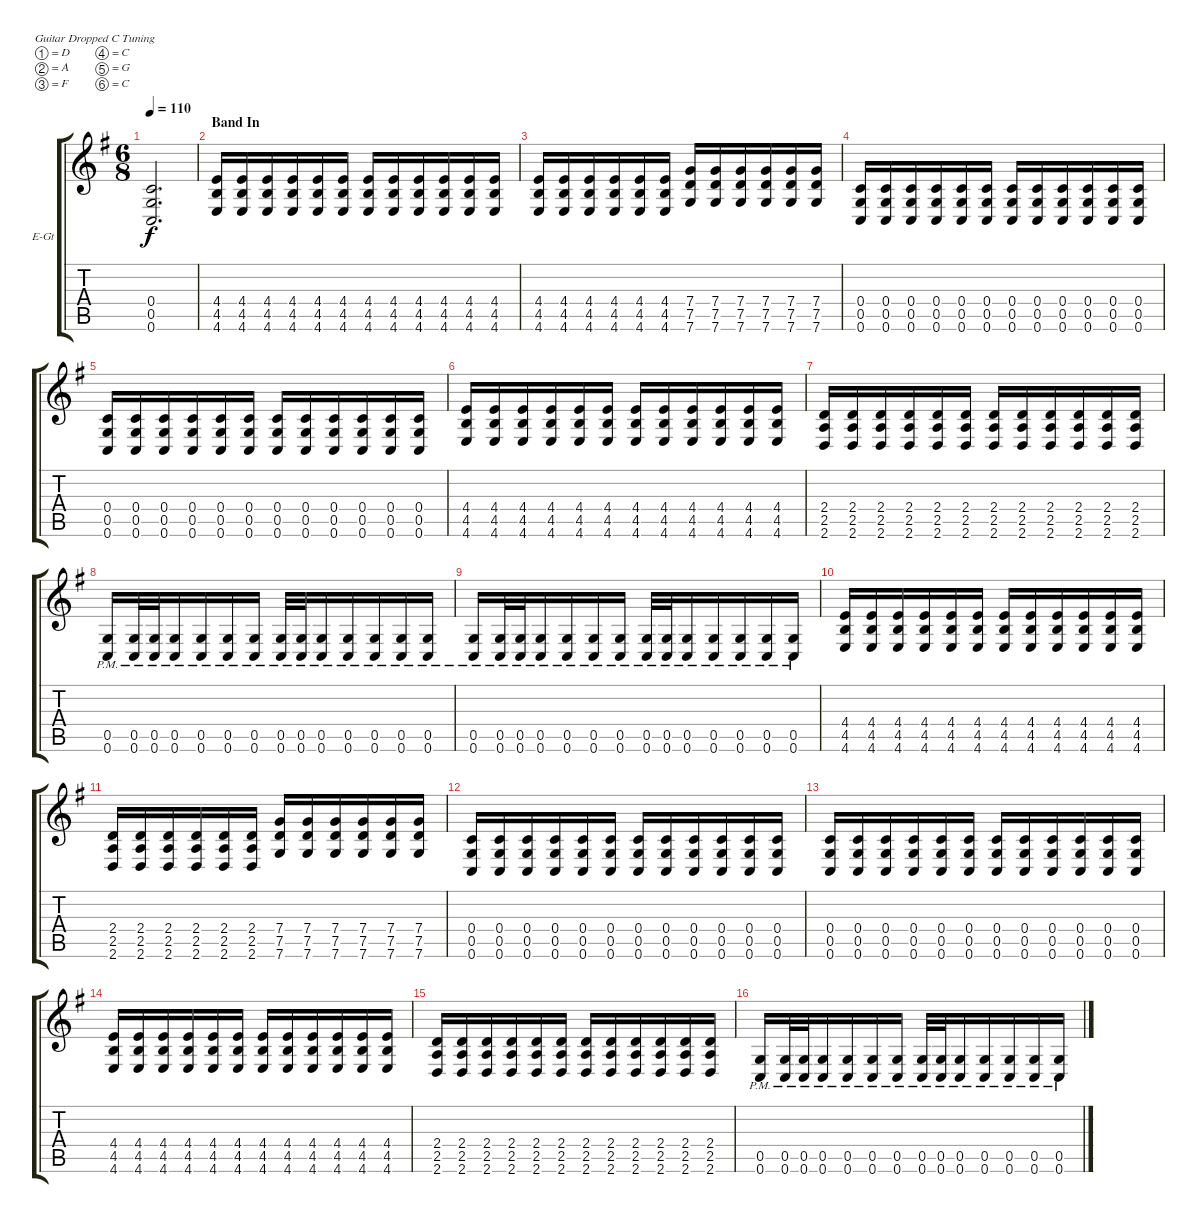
\bracketExtendMode groupsimilarinstruments
\firstSystemTrackNameOrientation horizontal
\otherSystemsTrackNameOrientation horizontal
\track ("Electric Guitar 2" "E-Gt") {instrument distortionguitar}
\staff {score tabs}
\tuning (D4 A3 F3 C3 G2 C2)
\ts (6 8)
\tempo 110
\clef g2
\ks eminor
(0.4{t} 0.5{t} 0.6{t}).2{d dy f} |
\section ("" "Band In")
(4.6 4.5 4.4).16 (4.5 4.6 4.4).16 (4.5 4.6 4.4).16 (4.5 4.6 4.4).16 (4.5 4.6 4.4).16 (4.5 4.6 4.4).16 (4.6 4.5 4.4).16 (4.5 4.6 4.4).16 (4.5 4.6 4.4).16 (4.5 4.6 4.4).16 (4.5 4.6 4.4).16 (4.5 4.6 4.4).16 |
(4.5 4.6 4.4).16 (4.5 4.6 4.4).16 (4.5 4.6 4.4).16 (4.5 4.6 4.4).16 (4.5 4.6 4.4).16 (4.5 4.6 4.4).16 (7.5 7.6 7.4).16 (7.5 7.6 7.4).16 (7.5 7.6 7.4).16 (7.5 7.6 7.4).16 (7.5 7.6 7.4).16 (7.5 7.6 7.4).16 |
(0.6 0.5 0.4).16 (0.6 0.5 0.4).16 (0.6 0.5 0.4).16 (0.6 0.5 0.4).16 (0.6 0.5 0.4).16 (0.6 0.5 0.4).16 (0.6 0.5 0.4).16 (0.6 0.5 0.4).16 (0.6 0.5 0.4).16 (0.6 0.5 0.4).16 (0.6 0.5 0.4).16 (0.6 0.5 0.4).16 |
(0.6 0.5 0.4).16 (0.6 0.5 0.4).16 (0.6 0.5 0.4).16 (0.6 0.5 0.4).16 (0.6 0.5 0.4).16 (0.6 0.5 0.4).16 (0.6 0.5 0.4).16 (0.6 0.5 0.4).16 (0.6 0.5 0.4).16 (0.6 0.5 0.4).16 (0.6 0.5 0.4).16 (0.6 0.5 0.4).16 |
(4.6 4.5 4.4).16 (4.5 4.6 4.4).16 (4.5 4.6 4.4).16 (4.5 4.6 4.4).16 (4.5 4.6 4.4).16 (4.5 4.6 4.4).16 (4.6 4.5 4.4).16 (4.5 4.6 4.4).16 (4.5 4.6 4.4).16 (4.5 4.6 4.4).16 (4.5 4.6 4.4).16 (4.5 4.6 4.4).16 |
(2.6 2.5 2.4).16 (2.6 2.5 2.4).16 (2.6 2.5 2.4).16 (2.6 2.5 2.4).16 (2.6 2.5 2.4).16 (2.6 2.5 2.4).16 (2.6 2.5 2.4).16 (2.6 2.5 2.4).16 (2.6 2.5 2.4).16 (2.6 2.5 2.4).16 (2.6 2.5 2.4).16 (2.6 2.5 2.4).16 |
(0.6{pm} 0.5{pm}).16 (0.6{pm} 0.5{pm}).32 (0.6{pm} 0.5{pm}).32 (0.6{pm} 0.5{pm}).16 (0.6{pm} 0.5{pm}).16 (0.6{pm} 0.5{pm}).16 (0.6{pm} 0.5{pm}).16 (0.6{pm} 0.5{pm}).32 (0.6{pm} 0.5{pm}).32 (0.6{pm} 0.5{pm}).16 (0.6{pm} 0.5{pm}).16 (0.6{pm} 0.5{pm}).16 (0.6{pm} 0.5{pm}).16 (0.6{pm} 0.5{pm}).16 |
(0.6{pm} 0.5{pm}).16 (0.6{pm} 0.5{pm}).32 (0.6{pm} 0.5{pm}).32 (0.6{pm} 0.5{pm}).16 (0.6{pm} 0.5{pm}).16 (0.6{pm} 0.5{pm}).16 (0.6{pm} 0.5{pm}).16 (0.6{pm} 0.5{pm}).32 (0.6{pm} 0.5{pm}).32 (0.6{pm} 0.5{pm}).16 (0.6{pm} 0.5{pm}).16 (0.6{pm} 0.5{pm}).16 (0.6{pm} 0.5{pm}).16 (0.6{pm} 0.5{pm}).16 |
(4.6 4.5 4.4).16 (4.5 4.6 4.4).16 (4.5 4.6 4.4).16 (4.5 4.6 4.4).16 (4.5 4.6 4.4).16 (4.5 4.6 4.4).16 (4.6 4.5 4.4).16 (4.5 4.6 4.4).16 (4.5 4.6 4.4).16 (4.5 4.6 4.4).16 (4.5 4.6 4.4).16 (4.5 4.6 4.4).16 |
(2.5 2.6 2.4).16 (2.5 2.6 2.4).16 (2.5 2.6 2.4).16 (2.5 2.6 2.4).16 (2.5 2.6 2.4).16 (2.5 2.6 2.4).16 (7.5 7.6 7.4).16 (7.5 7.6 7.4).16 (7.5 7.6 7.4).16 (7.5 7.6 7.4).16 (7.5 7.6 7.4).16 (7.5 7.6 7.4).16 |
(0.6 0.5 0.4).16 (0.6 0.5 0.4).16 (0.6 0.5 0.4).16 (0.6 0.5 0.4).16 (0.6 0.5 0.4).16 (0.6 0.5 0.4).16 (0.6 0.5 0.4).16 (0.6 0.5 0.4).16 (0.6 0.5 0.4).16 (0.6 0.5 0.4).16 (0.6 0.5 0.4).16 (0.6 0.5 0.4).16 |
(0.6 0.5 0.4).16 (0.6 0.5 0.4).16 (0.6 0.5 0.4).16 (0.6 0.5 0.4).16 (0.6 0.5 0.4).16 (0.6 0.5 0.4).16 (0.6 0.5 0.4).16 (0.6 0.5 0.4).16 (0.6 0.5 0.4).16 (0.6 0.5 0.4).16 (0.6 0.5 0.4).16 (0.6 0.5 0.4).16 |
(4.6 4.5 4.4).16 (4.5 4.6 4.4).16 (4.5 4.6 4.4).16 (4.5 4.6 4.4).16 (4.5 4.6 4.4).16 (4.5 4.6 4.4).16 (4.6 4.5 4.4).16 (4.5 4.6 4.4).16 (4.5 4.6 4.4).16 (4.5 4.6 4.4).16 (4.5 4.6 4.4).16 (4.5 4.6 4.4).16 |
(2.6 2.5 2.4).16 (2.6 2.5 2.4).16 (2.6 2.5 2.4).16 (2.6 2.5 2.4).16 (2.6 2.5 2.4).16 (2.6 2.5 2.4).16 (2.6 2.5 2.4).16 (2.6 2.5 2.4).16 (2.6 2.5 2.4).16 (2.6 2.5 2.4).16 (2.6 2.5 2.4).16 (2.6 2.5 2.4).16 |
(0.6{pm} 0.5{pm}).16 (0.6{pm} 0.5{pm}).32 (0.6{pm} 0.5{pm}).32 (0.6{pm} 0.5{pm}).16 (0.6{pm} 0.5{pm}).16 (0.6{pm} 0.5{pm}).16 (0.6{pm} 0.5{pm}).16 (0.6{pm} 0.5{pm}).32 (0.6{pm} 0.5{pm}).32 (0.6{pm} 0.5{pm}).16 (0.6{pm} 0.5{pm}).16 (0.6{pm} 0.5{pm}).16 (0.6{pm} 0.5{pm}).16 (0.6{pm} 0.5{pm}).16
